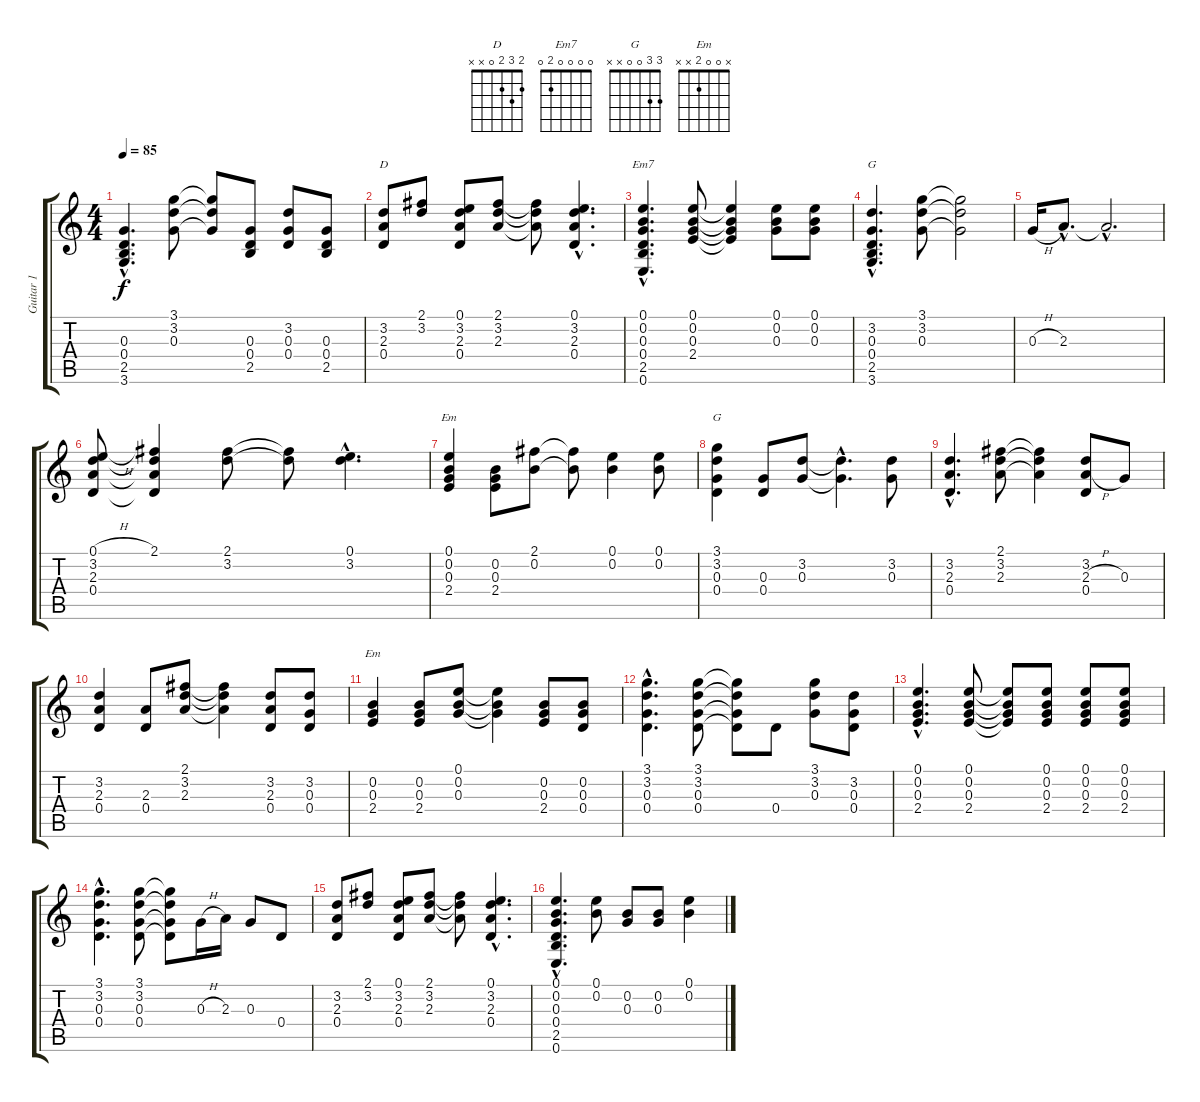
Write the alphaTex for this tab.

\track ("Guitar 1" "Guitar 1") {instrument electricguitarclean}
\staff {score tabs}
\tuning (E4 B3 G3 D3 A2 E2) {hide}
\chord ("D" 2 3 2 0 x x)
\chord ("Em7" 0 0 0 0 2 0)
\chord ("G" 3 3 0 0 2 3)
\chord ("Em" 0 0 0 2 x x)
\chord ("G" 3 3 0 0 x x)
\chord ("Em" x 0 0 2 x x)
\ts (4 4)
\tempo 85
\clef g2
\ks c
(0.3{hac} 0.4{hac} 2.5{hac} 3.6{hac}).4{d dy f} (3.1 3.2 0.3).8 (3.1{t} 3.2{t} 0.3{t}).8 (0.3 0.4 2.5).8 (3.2 0.3 0.4).8 (0.3 0.4 2.5).8 |
(3.2 2.3 0.4).8{ch "D"} (2.1 3.2).8 (0.1 3.2 2.3 0.4).8 (2.1 3.2 2.3).8 (2.1{t} 3.2{t} 2.3{t}).8 (0.1{hac} 3.2{hac} 2.3{hac} 0.4{hac}).4{d} |
(0.1{hac} 0.2{hac} 0.3{hac} 0.4{hac} 2.5{hac} 0.6{hac}).4{d ch "Em7"} (0.1 0.2 0.3 2.4).8 (0.1{t} 0.2{t} 0.3{t} 2.4{t}).4 (0.1 0.2 0.3).8 (0.1 0.2 0.3).8 |
(3.2{hac} 0.3{hac} 0.4{hac} 2.5{hac} 3.6{hac}).4{d ch "G"} (3.1 3.2 0.3).8 (3.1{t} 3.2{t} 0.3{t}).2 |
0.3{h}.16 2.3{hac}.8{d} 2.3{hac t}.2{d} |
(0.1{h} 3.2 2.3 0.4).8 (2.1 3.2{t} 2.3{t} 0.4{t}).4 (2.1 3.2).8 (2.1{t} 3.2{t}).8 (0.1{hac} 3.2{hac}).4{d} |
(0.1 0.2 0.3 2.4).4{ch "Em"} (0.2 0.3 2.4).8 (2.1 0.2).8 (2.1{t} 0.2{t}).8 (0.1 0.2).4 (0.1 0.2).8 |
(3.1 3.2 0.3 0.4).4{ch "G"} (0.3 0.4).8 (3.2 0.3).8 (3.2{hac t} 0.3{hac t}).4{d} (3.2 0.3).8 |
(3.2{hac} 2.3{hac} 0.4{hac}).4{d} (2.1 3.2 2.3).8 (2.1{t} 3.2{t} 2.3{t}).4 (3.2 2.3{h} 0.4).8 0.3.8 |
(3.2 2.3 0.4).4 (2.3 0.4).8 (2.1 3.2 2.3).8 (2.1{t} 3.2{t} 2.3{t}).4 (3.2 2.3 0.4).8 (3.2 0.3 0.4).8 |
(0.2 0.3 2.4).4{ch "Em"} (0.2 0.3 2.4).8 (0.1 0.2 0.3).8 (0.1{t} 0.2{t} 0.3{t}).4 (0.2 0.3 2.4).8 (0.2 0.3 0.4).8 |
(3.1{hac} 3.2{hac} 0.3{hac} 0.4{hac}).4{d} (3.1 3.2 0.3 0.4).8 (3.1{t} 3.2{t} 0.3{t} 0.4{t}).8 0.4.8 (3.1 3.2 0.3).8 (3.2 0.3 0.4).8 |
(0.1{hac} 0.2{hac} 0.3{hac} 2.4{hac}).4{d} (0.1 0.2 0.3 2.4).8 (0.1{t} 0.2{t} 0.3{t} 2.4{t}).8 (0.1 0.2 0.3 2.4).8 (0.1 0.2 0.3 2.4).8 (0.1 0.2 0.3 2.4).8 |
(3.1{hac} 3.2{hac} 0.3{hac} 0.4{hac}).4{d} (3.1 3.2 0.3 0.4).8 (3.1{t} 3.2{t} 0.3{t} 0.4{t}).8 0.3{h}.16 2.3.16 0.3.8 0.4.8 |
(3.2 2.3 0.4).8 (2.1 3.2).8 (0.1 3.2 2.3 0.4).8 (2.1 3.2 2.3).8 (2.1{t} 3.2{t} 2.3{t}).8 (0.1{hac} 3.2{hac} 2.3{hac} 0.4{hac}).4{d} |
(0.1{hac} 0.2{hac} 0.3{hac} 0.4{hac} 2.5{hac} 0.6{hac}).4{d} (0.1 0.2).8 (0.2 0.3).8 (0.2 0.3).8 (0.1 0.2).4
